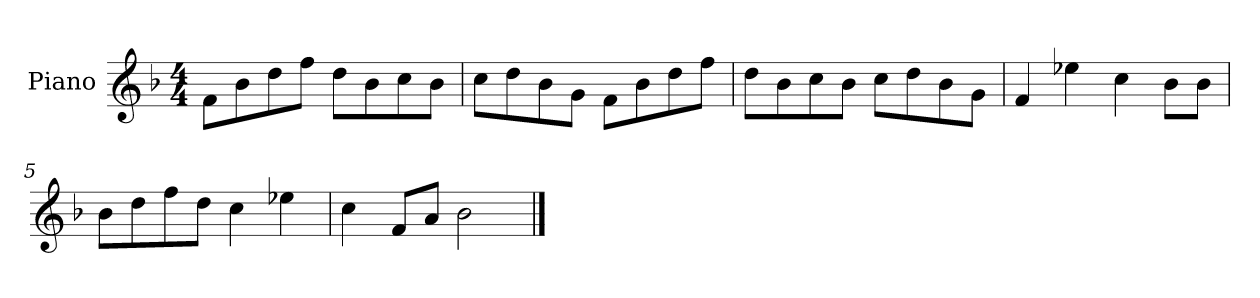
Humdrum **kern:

**kern
*part1
*staff1
*I"Piano
*I'P-no
*clefG2
*k[b-]
*M4/4
*MM90
=1
8f\L
8b-\
8dd\
8ff\J
8dd\L
8b-\
8cc\
8b-\J
=2
8cc\L
8dd\
8b-\
8g\J
8f\L
8b-\
8dd\
8ff\J
=3
8dd\L
8b-\
8cc\
8b-\J
8cc\L
8dd\
8b-\
8g\J
=4
4f/
4ee-X\
4cc\
8b-\L
8b-\J
=5
8b-\L
8dd\
8ff\
8dd\J
4cc\
4ee-X\
!!LO:LB:g=z
=6
4cc\
8f/L
8a/J
2b-\
==
*-
